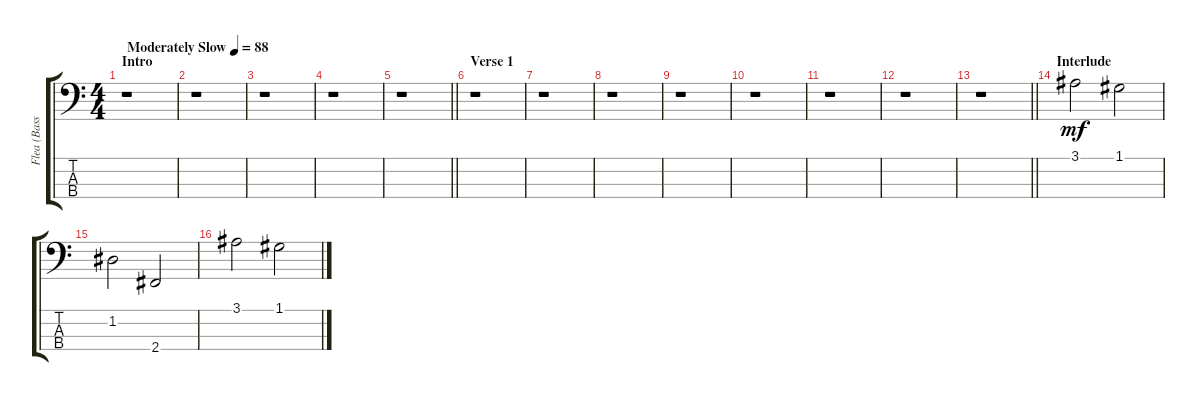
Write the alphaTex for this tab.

\track ("Flea (Bass)" "Flea (Bass") {instrument electricbassfinger}
\staff {score tabs}
\tuning (G2 D2 A1 E1) {hide}
\ts (4 4)
\section ("" "Intro")
\tempo (88 "Moderately Slow")
\clef f4
\ks c
r.1{dy mf instrument electricbassfinger} |
r.1 |
r.1 |
r.1 |
\barLineRight lightlight
r.1 |
\section ("" "Verse 1")
r.1 |
r.1 |
r.1 |
r.1 |
r.1 |
r.1 |
r.1 |
\barLineRight lightlight
r.1 |
\section ("" "Interlude")
3.1.2 1.1.2 |
1.2.2 2.4.2 |
3.1.2 1.1.2
